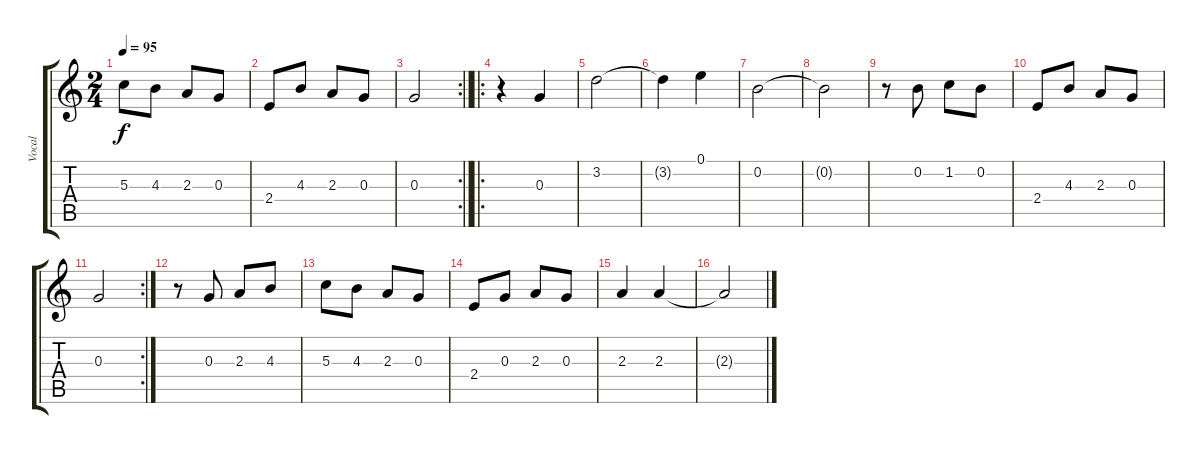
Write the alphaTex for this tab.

\track ("Vocal" "Vocal") {instrument acousticbass}
\staff {score tabs}
\tuning (E4 B3 G3 D3 A2 E2) {hide}
\ts (2 4)
\tempo 95
\clef g2
\ks c
5.3.8{dy f} 4.3.8 2.3.8 0.3.8 |
2.4.8 4.3.8 2.3.8 0.3.8 |
\rc 2
\barLineRight lightlight
0.3.2 |
\ro
r.4 0.3.4 |
3.2.2 |
3.2{t}.4 0.1.4 |
0.2.2 |
0.2{t}.2 |
r.8 0.2.8 1.2.8 0.2.8 |
2.4.8 4.3.8 2.3.8 0.3.8 |
\rc 2
0.3.2 |
r.8 0.3.8 2.3.8 4.3.8 |
5.3.8 4.3.8 2.3.8 0.3.8 |
2.4.8 0.3.8 2.3.8 0.3.8 |
2.3.4 2.3.4 |
2.3{t}.2
